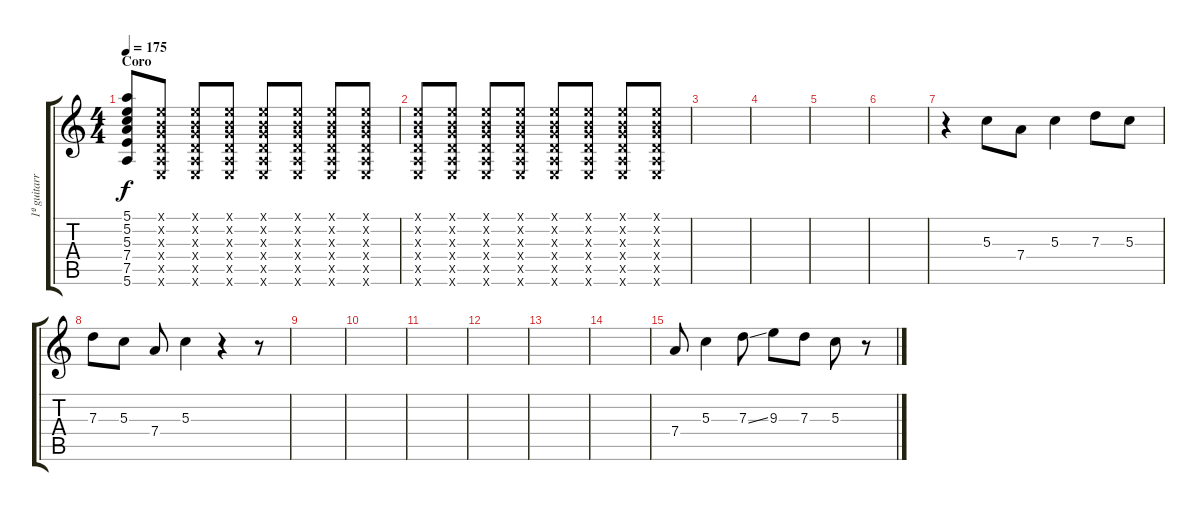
\track ("1ª guitarra" "1ª guitarr") {instrument overdrivenguitar}
\staff {score tabs}
\tuning (E4 B3 G3 D3 A2 E2) {hide}
\ts (4 4)
\section ("" "Coro")
\tempo 175
\clef g2
\ks c
(5.1 5.2 5.3 7.4 7.5 5.6).8{dy f} (0.1{x} 0.2{x} 0.3{x} 0.4{x} 0.5{x} 0.6{x}).8 (0.1{x} 0.2{x} 0.3{x} 0.4{x} 0.5{x} 0.6{x}).8 (0.1{x} 0.2{x} 0.3{x} 0.4{x} 0.5{x} 0.6{x}).8 (0.1{x} 0.2{x} 0.3{x} 0.4{x} 0.5{x} 0.6{x}).8 (0.1{x} 0.2{x} 0.3{x} 0.4{x} 0.5{x} 0.6{x}).8 (0.1{x} 0.2{x} 0.3{x} 0.4{x} 0.5{x} 0.6{x}).8 (0.1{x} 0.2{x} 0.3{x} 0.4{x} 0.5{x} 0.6{x}).8 |
(0.1{x} 0.2{x} 0.3{x} 0.4{x} 0.5{x} 0.6{x}).8 (0.1{x} 0.2{x} 0.3{x} 0.4{x} 0.5{x} 0.6{x}).8 (0.1{x} 0.2{x} 0.3{x} 0.4{x} 0.5{x} 0.6{x}).8 (0.1{x} 0.2{x} 0.3{x} 0.4{x} 0.5{x} 0.6{x}).8 (0.1{x} 0.2{x} 0.3{x} 0.4{x} 0.5{x} 0.6{x}).8 (0.1{x} 0.2{x} 0.3{x} 0.4{x} 0.5{x} 0.6{x}).8 (0.1{x} 0.2{x} 0.3{x} 0.4{x} 0.5{x} 0.6{x}).8 (0.1{x} 0.2{x} 0.3{x} 0.4{x} 0.5{x} 0.6{x}).8 |
|
|
|
|
r.4 5.3.8 7.4.8 5.3.4 7.3.8 5.3.8 |
7.3.8 5.3.8 7.4.8 5.3.4 r.4 r.8 |
|
|
|
|
|
|
7.4.8 5.3.4 7.3{ss}.8 9.3.8 7.3.8 5.3.8 r.8
